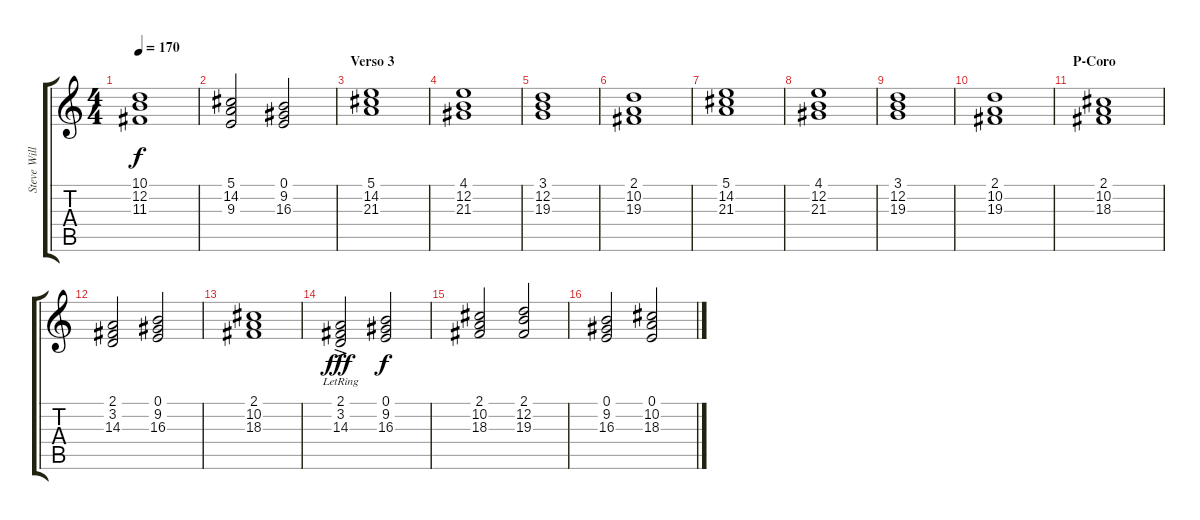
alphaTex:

\track ("Steve Williams Coros" "Steve Will") {instrument choiraahs}
\staff {score tabs}
\tuning (E4 B3 G3 D3 A2 E2) {hide}
\ts (4 4)
\tempo 170
\clef g2
\ks c
(10.1 12.2 11.3).1{dy f} |
(5.1 14.2 9.3).2 (0.1 9.2 16.3).2 |
\section ("" "Verso 3")
(5.1 14.2 21.3).1 |
(4.1 12.2 21.3).1 |
(3.1 12.2 19.3).1 |
(2.1 10.2 19.3).1 |
(5.1 14.2 21.3).1 |
(4.1 12.2 21.3).1 |
(3.1 12.2 19.3).1 |
(2.1 10.2 19.3).1 |
\section ("" "P-Coro")
(2.1 10.2 18.3).1 |
(2.1 3.2 14.3).2 (0.1 9.2 16.3).2 |
(2.1 10.2 18.3).1 |
(2.1 3.2 14.3{ac lr}).2{dy fff} (0.1 9.2 16.3).2{dy f} |
(2.1 10.2 18.3).2 (2.1 12.2 19.3).2 |
(0.1 9.2 16.3).2 (0.1 10.2 18.3).2
